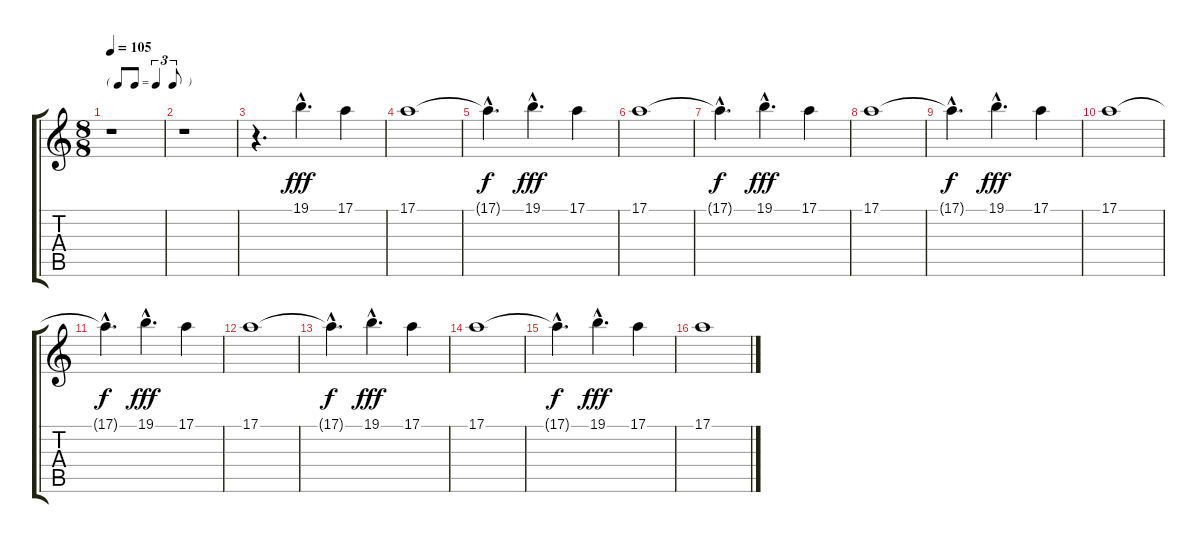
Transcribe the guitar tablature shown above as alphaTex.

\track "" {instrument panflute}
\staff {score tabs}
\tuning (E4 B3 G3 D3 A2 E2) {hide}
\ts (8 8)
\tf triplet8th
\tempo 105
\clef g2
\ks c
r.1{dy f} |
r.1 |
r.4{d} 19.1{hac}.4{d dy fff} 17.1.4 |
17.1.1 |
17.1{hac t}.4{d dy f} 19.1{hac}.4{d dy fff} 17.1.4 |
17.1.1 |
17.1{hac t}.4{d dy f} 19.1{hac}.4{d dy fff} 17.1.4 |
17.1.1 |
17.1{hac t}.4{d dy f} 19.1{hac}.4{d dy fff} 17.1.4 |
17.1.1 |
17.1{hac t}.4{d dy f} 19.1{hac}.4{d dy fff} 17.1.4 |
17.1.1 |
17.1{hac t}.4{d dy f} 19.1{hac}.4{d dy fff} 17.1.4 |
17.1.1 |
17.1{hac t}.4{d dy f} 19.1{hac}.4{d dy fff} 17.1.4 |
17.1.1
